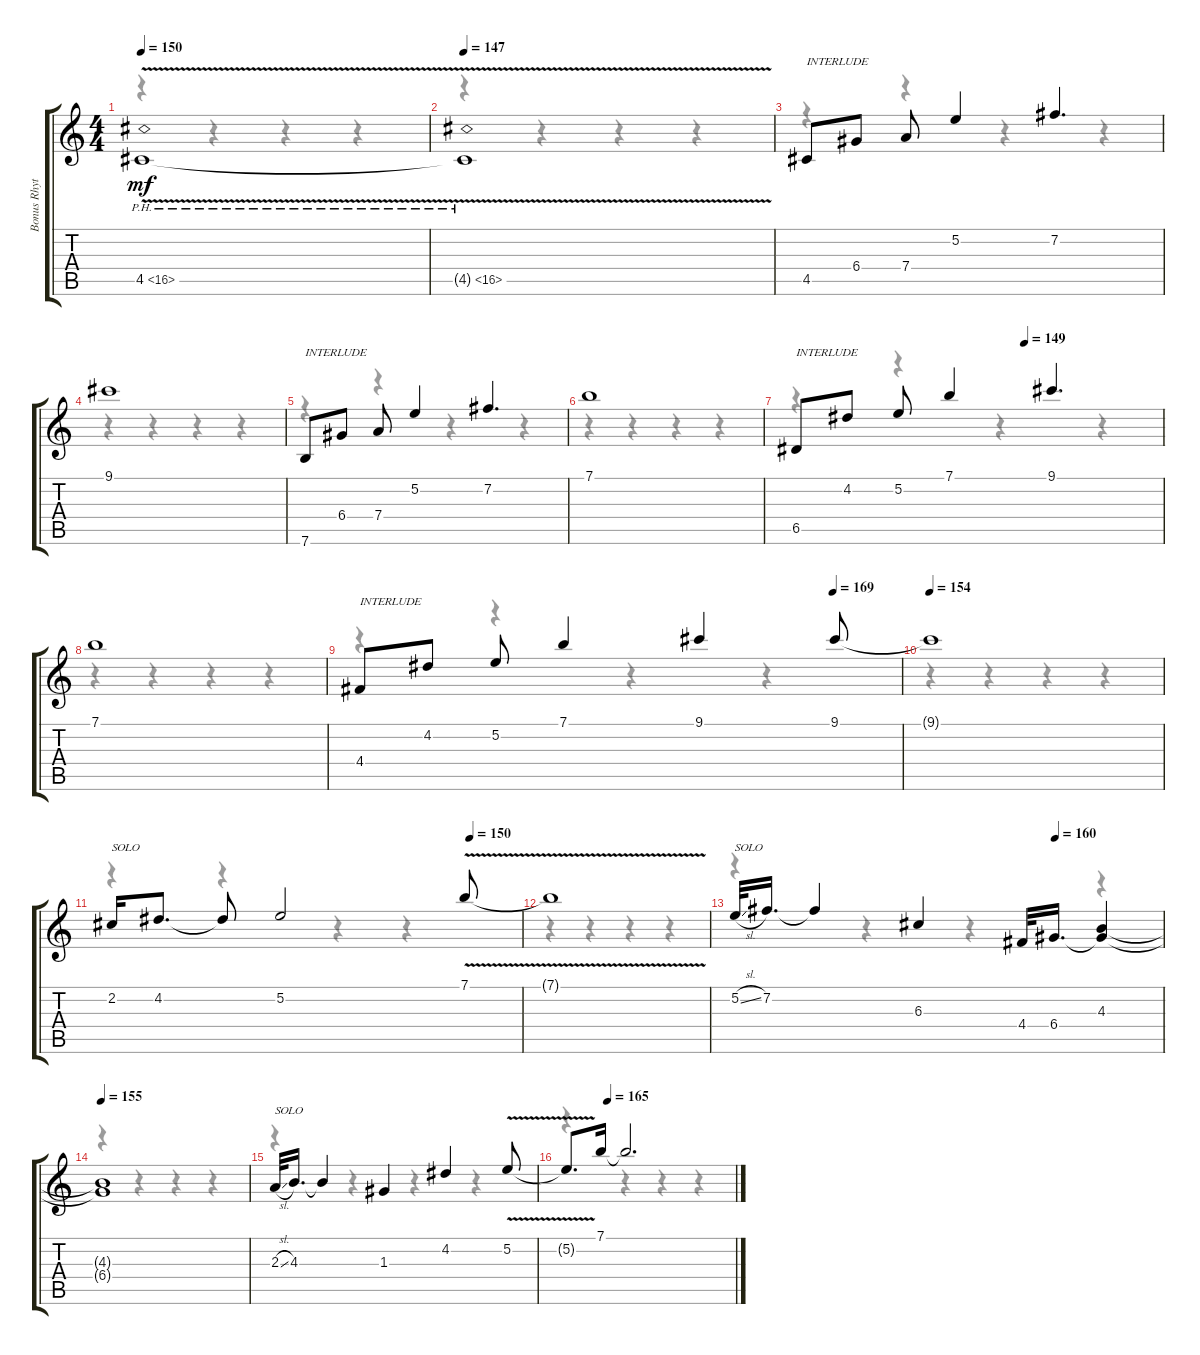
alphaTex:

\track ("Bonus Rhythm" "Bonus Rhyt") {instrument overdrivenguitar}
\staff {score tabs}
\tuning (E4 B3 G3 D3 A2 E2) {hide}
\voice
\ts (4 4)
\tempo 150
\clef g2
\ks c
4.5{ph 12 v}.1{dy mf} |
\tempo 147
4.5{ph 12 t}.1 |
4.5.8{txt "INTERLUDE"} 6.4.8 7.4.8 5.2.4 7.2.4{d} |
9.1.1 |
7.6.8{txt "INTERLUDE"} 6.4.8 7.4.8 5.2.4 7.2.4{d} |
7.1.1 |
\tempo (149 0.625)
6.5.8{txt "INTERLUDE"} 4.2.8 5.2.8 7.1.4 9.1.4{d} |
7.1.1 |
\tempo (169 0.875)
4.4.8{txt "INTERLUDE"} 4.2.8 5.2.8 7.1.4 9.1.4 9.1.8 |
\tempo 154
9.1{t}.1 |
\tempo (150 0.875)
2.2.16{txt "SOLO"} 4.2.8{d} 4.2{t}.8 5.2.2 7.1{v}.8 |
7.1{v t}.1 |
\tempo (160 0.75)
5.2{sl}.32{txt "SOLO"} 7.2.16{d} 7.2{t}.4 6.3.4 4.4.32 6.4.16{d} (4.3 6.4{t}).4 |
\tempo 155
(4.3{t} 6.4{t}).1 |
2.3{sl}.32{txt "SOLO"} 4.3.16{d} 4.3{t}.4 1.3.4 4.2.4 5.2{v}.8 |
\tempo (165 0.25)
5.2{v t}.8{d} 7.1.16 7.1{t}.2{d}
\voice
\clef g2
\ottava regular
\simile none
\ks c
r.4{dy f} r.4 r.4 r.4 |
r.4 r.4 r.4 r.4 |
r.4 r.4 r.4 r.4 |
r.4 r.4 r.4 r.4 |
r.4 r.4 r.4 r.4 |
r.4 r.4 r.4 r.4 |
r.4 r.4 r.4 r.4 |
r.4 r.4 r.4 r.4 |
r.4 r.4 r.4 r.4 |
r.4 r.4 r.4 r.4 |
r.4 r.4 r.4 r.4 |
r.4 r.4 r.4 r.4 |
r.4 r.4 r.4 r.4 |
r.4 r.4 r.4 r.4 |
r.4 r.4 r.4 r.4 |
r.4 r.4 r.4 r.4
